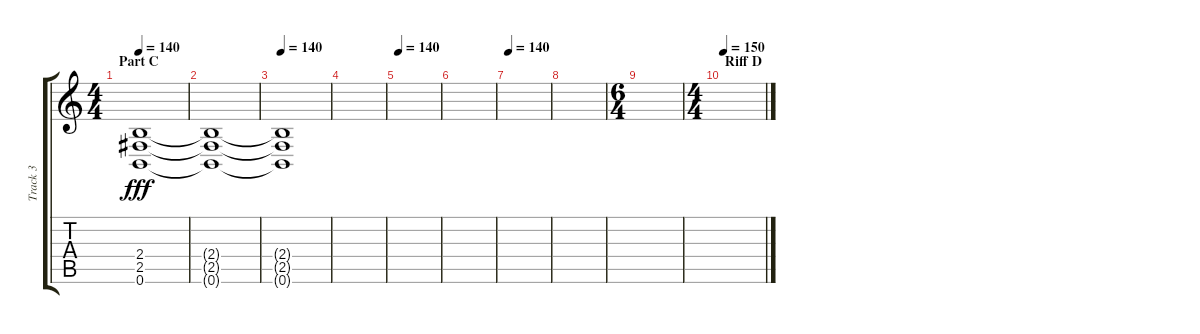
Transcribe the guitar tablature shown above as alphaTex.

\track ("Track 3" "Track 3") {instrument distortionguitar}
\staff {score tabs}
\tuning (B3 Gb3 D3 A2 E2 B1) {hide}
\ts (4 4)
\section ("" "Part C")
\tempo 140
\clef g2
\ks c
(2.4{t} 2.5{t} 0.6{t}).1{dy fff} |
(2.4{t} 2.5{t} 0.6{t}).1 |
\tempo 140
(2.4{t} 2.5{t} 0.6{t}).1 |
|
\tempo 140
|
|
\tempo 140
|
|
\ts (6 4)
|
\ts (4 4)
\section ("" "Riff D")
\tempo 150
